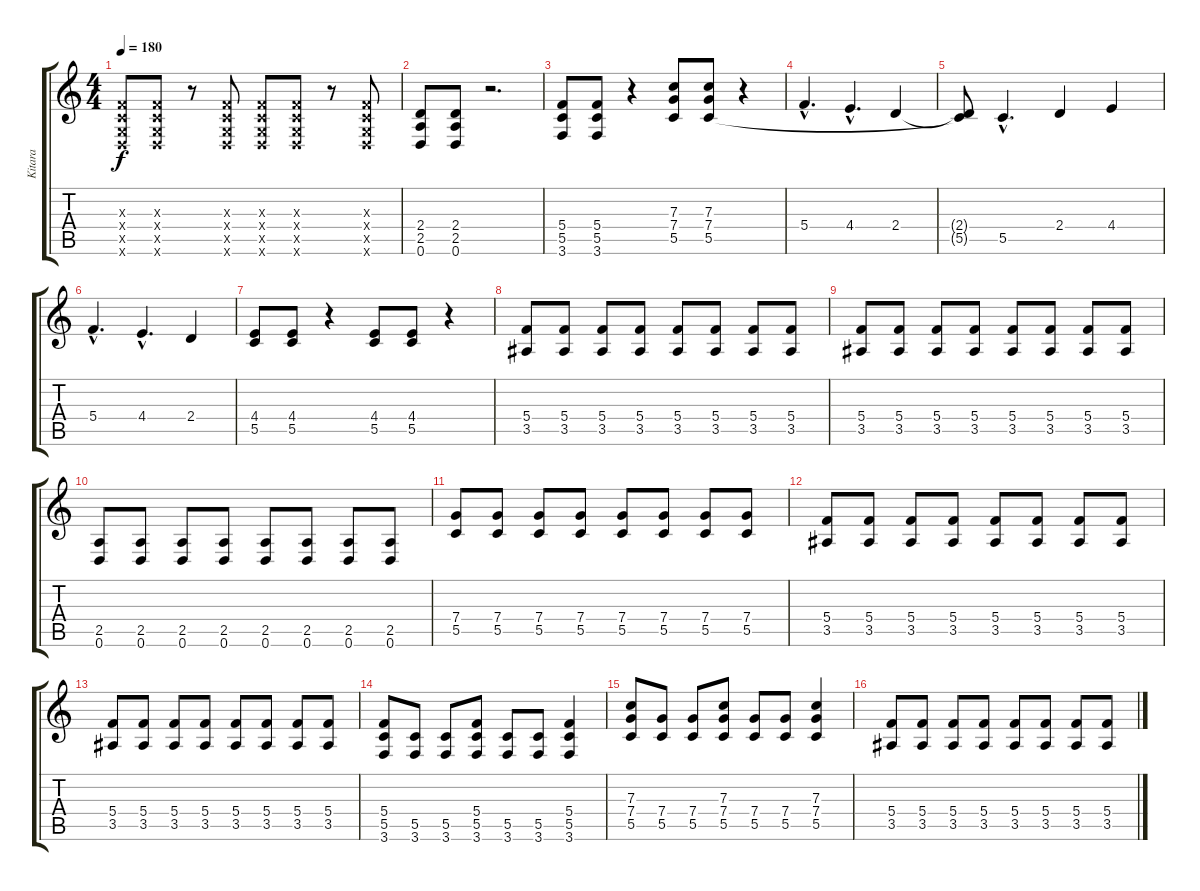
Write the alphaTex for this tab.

\track ("Kitara" "Kitara") {instrument distortionguitar}
\staff {score tabs}
\tuning (D4 A3 F3 C3 G2 D2) {hide}
\ts (4 4)
\tempo 180
\clef g2
\ks c
(0.3{x} 0.4{x} 0.5{x} 0.6{x}).8{dy f} (0.3{x} 0.4{x} 0.5{x} 0.6{x}).8 r.8 (0.3{x} 0.4{x} 0.5{x} 0.6{x}).8 (0.3{x} 0.4{x} 0.5{x} 0.6{x}).8 (0.3{x} 0.4{x} 0.5{x} 0.6{x}).8 r.8 (0.3{x} 0.4{x} 0.5{x} 0.6{x}).8 |
(2.4 2.5 0.6).8 (2.4 2.5 0.6).8 r.2{d} |
(5.4 5.5 3.6).8 (5.4 5.5 3.6).8 r.4 (7.3 7.4 5.5).8 (7.3 7.4 5.5).8 r.4 |
5.4{hac}.4{d} 4.4{hac}.4{d} 2.4.4 |
(2.4{t} 5.5{t}).8 5.5{hac}.4{d} 2.4.4 4.4.4 |
5.4{hac}.4{d} 4.4{hac}.4{d} 2.4.4 |
(4.4 5.5).8 (4.4 5.5).8 r.4 (4.4 5.5).8 (4.4 5.5).8 r.4 |
(5.4 3.5).8 (5.4 3.5).8 (5.4 3.5).8 (5.4 3.5).8 (5.4 3.5).8 (5.4 3.5).8 (5.4 3.5).8 (5.4 3.5).8 |
(5.4 3.5).8 (5.4 3.5).8 (5.4 3.5).8 (5.4 3.5).8 (5.4 3.5).8 (5.4 3.5).8 (5.4 3.5).8 (5.4 3.5).8 |
(2.5 0.6).8 (2.5 0.6).8 (2.5 0.6).8 (2.5 0.6).8 (2.5 0.6).8 (2.5 0.6).8 (2.5 0.6).8 (2.5 0.6).8 |
(7.4 5.5).8 (7.4 5.5).8 (7.4 5.5).8 (7.4 5.5).8 (7.4 5.5).8 (7.4 5.5).8 (7.4 5.5).8 (7.4 5.5).8 |
(5.4 3.5).8 (5.4 3.5).8 (5.4 3.5).8 (5.4 3.5).8 (5.4 3.5).8 (5.4 3.5).8 (5.4 3.5).8 (5.4 3.5).8 |
(5.4 3.5).8 (5.4 3.5).8 (5.4 3.5).8 (5.4 3.5).8 (5.4 3.5).8 (5.4 3.5).8 (5.4 3.5).8 (5.4 3.5).8 |
(5.4 5.5 3.6).8 (5.5 3.6).8 (5.5 3.6).8 (5.4 5.5 3.6).8 (5.5 3.6).8 (5.5 3.6).8 (5.4 5.5 3.6).4 |
(7.3 7.4 5.5).8 (7.4 5.5).8 (7.4 5.5).8 (7.3 7.4 5.5).8 (7.4 5.5).8 (7.4 5.5).8 (7.3 7.4 5.5).4 |
(5.4 3.5).8 (5.4 3.5).8 (5.4 3.5).8 (5.4 3.5).8 (5.4 3.5).8 (5.4 3.5).8 (5.4 3.5).8 (5.4 3.5).8
